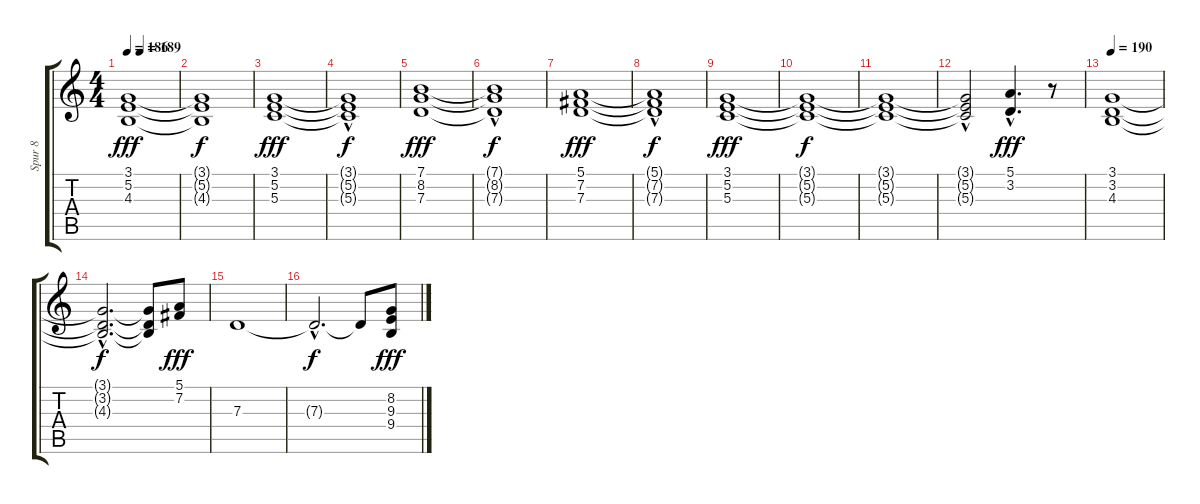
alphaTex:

\track ("Spur 8" "Spur 8") {instrument synthstrings1}
\staff {score tabs}
\tuning (E4 B3 G3 D3 A2 E2) {hide}
\ts (4 4)
\tempo 186
\tempo (189 0.25)
\clef g2
\ks c
(3.1 5.2 4.3).1{dy fff} |
(3.1{t} 5.2{t} 4.3{t}).1{dy f} |
(3.1 5.2 5.3).1{dy fff} |
(3.1{hac t} 5.2{hac t} 5.3{t}).1{dy f} |
(7.1 8.2 7.3).1{dy fff} |
(7.1{t} 8.2{t} 7.3{hac t}).1{dy f} |
(5.1 7.2 7.3).1{dy fff} |
(5.1{t} 7.2{hac t} 7.3{hac t}).1{dy f} |
(3.1 5.2 5.3).1{dy fff} |
(3.1{t} 5.2{t} 5.3{t}).1{dy f} |
(3.1{t} 5.2{t} 5.3{t}).1 |
(3.1{hac t} 5.2{hac t} 5.3{t}).2 (5.1 3.2{hac}).4{d dy fff} r.8 |
\tempo 190
(3.1 3.2 4.3).1 |
(3.1{hac t} 3.2{hac t} 4.3{hac t}).2{d dy f} (3.1{t} 3.2{t} 4.3{t}).8 (5.1 7.2).8{dy fff} |
7.3.1 |
7.3{hac t}.2{d dy f} 7.3{t}.8 (8.2 9.3 9.4).8{dy fff}
